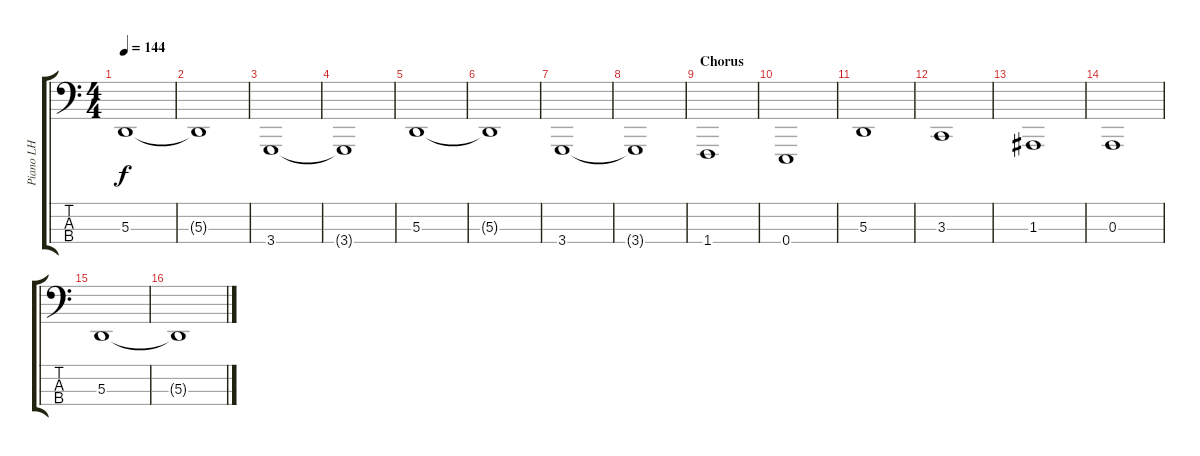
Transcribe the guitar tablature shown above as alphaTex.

\track ("Piano LH" "Piano LH") {instrument brightacousticpiano}
\staff {score tabs}
\tuning (G2 D2 A1 E1) {hide}
\ts (4 4)
\tempo 144
\clef f4
\ks c
5.3.1{dy f} |
5.3{t}.1 |
3.4.1 |
3.4{t}.1 |
5.3.1 |
5.3{t}.1 |
3.4.1 |
3.4{t}.1 |
\section ("" "Chorus")
1.4.1 |
0.4.1 |
5.3.1 |
3.3.1 |
1.3.1 |
0.3.1 |
5.3.1 |
5.3{t}.1
